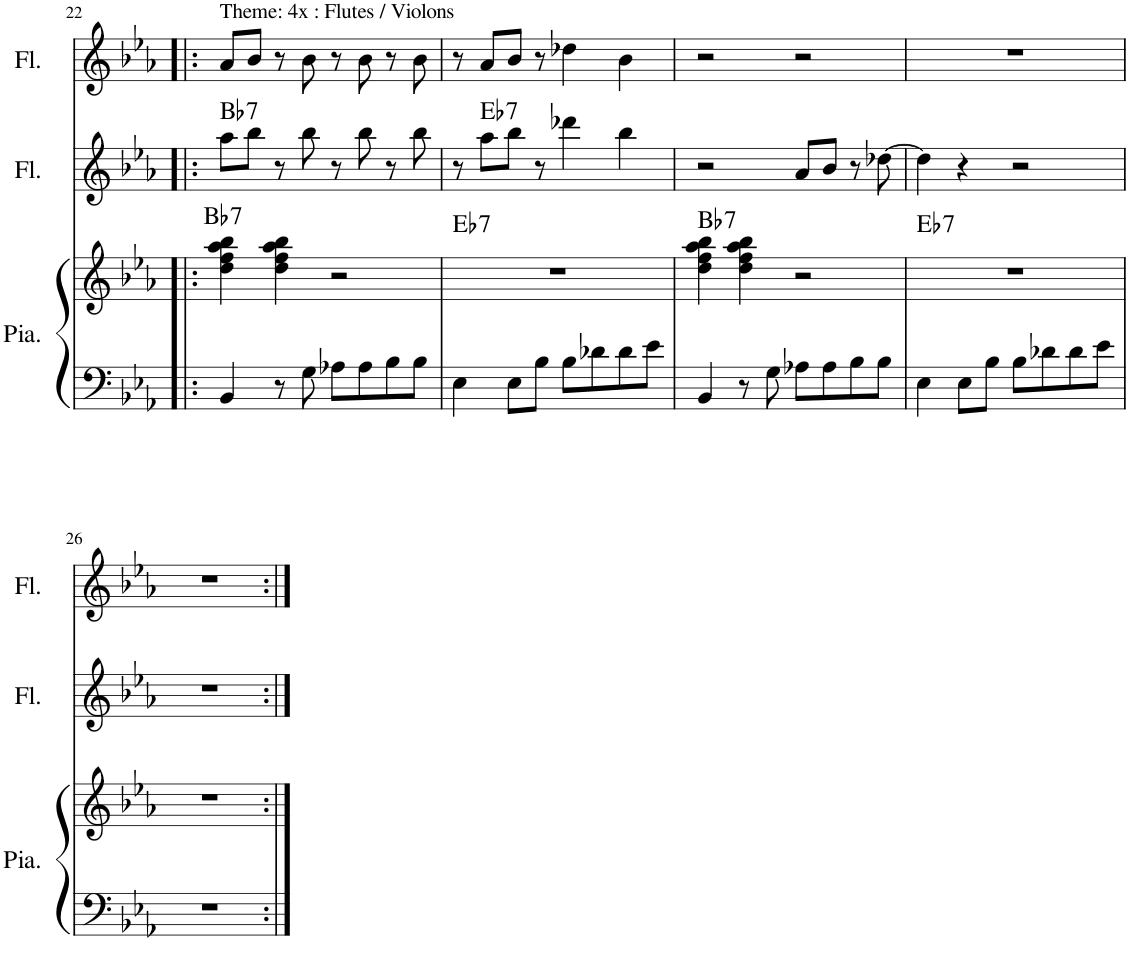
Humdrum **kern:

**kern	**kern	**harte	**kern	**harte	**kern
*part3	*part3	*part3	*part2	*part2	*part1
*staff4	*staff3	*	*staff2	*	*staff1
*I"Piano	*	*	*I"Flûte	*	*I"Flûte
*I'Pia.	*	*	*I'Fl.	*	*I'Fl.
!!LO:PB:g=z
*clefF4	*clefG2	*	*clefG2	*	*clefG2
*k[b-e-a-]	*k[b-e-a-]	*	*k[b-e-a-]	*	*k[b-e-a-]
*M4/4	*M4/4	*	*M4/4	*	*M4/4
=22!|:	=22!|:	=22!|:	=22!|:	=22!|:	=22!|:
!	!	!LO:H:kt=7	!	!LO:H:kt=7	!LO:TX:a:t=Theme&colon; 4x &colon; Flutes / Violons
4BB-/	4dd\ 4ff\ 4aa-\ 4bb-\	Bb:7	8aa-\L	Bb:7	8a-/L
.	.	.	8bb-\J	.	8b-/J
8r	4dd\ 4ff\ 4aa-\ 4bb-\	.	8r	.	8r
8G\	.	.	8bb-\	.	8b-\
8A-X\L	2r	.	8r	.	8r
8A-\	.	.	8bb-\	.	8b-\
8B-\	.	.	8r	.	8r
8B-\J	.	.	8bb-\	.	8b-\
=23	=23	=23	=23	=23	=23
!	!	!LO:H:kt=7	!	!	!
4E-\	1r	Eb:7	8r	.	8r
!	!	!	!	!LO:H:kt=7	!
.	.	.	8aa-\L	Eb:7	8a-/L
8E-\L	.	.	8bb-\J	.	8b-/J
8B-\J	.	.	8r	.	8r
8B-\L	.	.	4ddd-X\	.	4dd-X\
8d-X\	.	.	.	.	.
8d-\	.	.	4bb-\	.	4b-\
8e-\J	.	.	.	.	.
=24	=24	=24	=24	=24	=24
!	!	!LO:H:kt=7	!	!	!
4BB-/	4dd\ 4ff\ 4aa-\ 4bb-\	Bb:7	2r	.	2r
8r	4dd\ 4ff\ 4aa-\ 4bb-\	.	.	.	.
8G\	.	.	.	.	.
8A-X\L	2r	.	8a-/L	.	2r
8A-\	.	.	8b-/J	.	.
8B-\	.	.	8r	.	.
8B-\J	.	.	[8dd-X\	.	.
=25	=25	=25	=25	=25	=25
!	!	!LO:H:kt=7	!	!	!
4E-\	1r	Eb:7	4dd-\]	.	1r
8E-\L	.	.	4r	.	.
8B-\J	.	.	.	.	.
8B-\L	.	.	2r	.	.
8d-X\	.	.	.	.	.
8d-\	.	.	.	.	.
8e-\J	.	.	.	.	.
!!LO:LB:g=z
=26	=26	=26	=26	=26	=26
1r	1r	.	1r	.	1r
=:|!	=:|!	=:|!	=:|!	=:|!	=:|!
*-	*-	*-	*-	*-	*-
